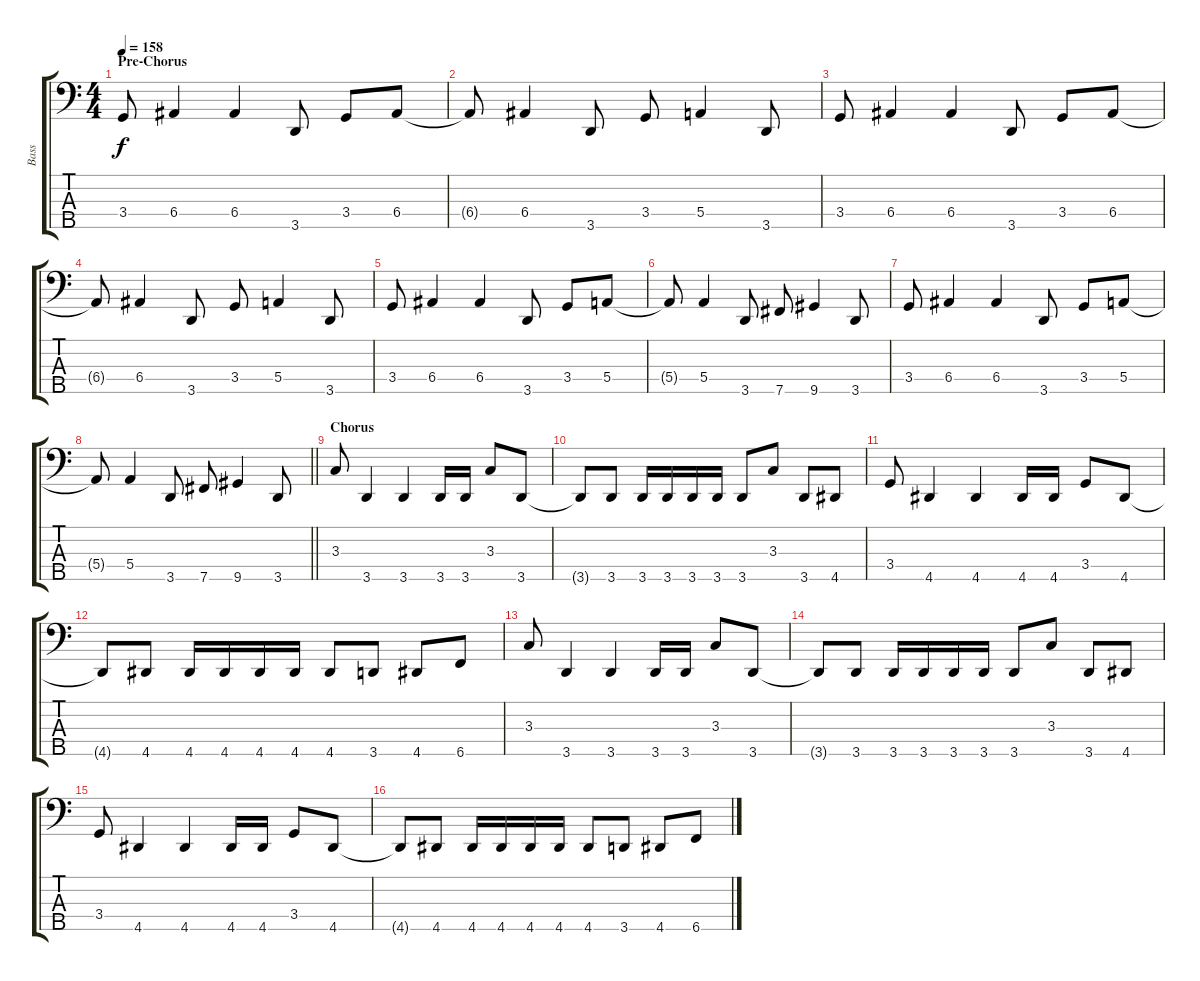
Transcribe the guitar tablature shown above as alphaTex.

\track ("Bass" "Bass") {instrument electricbassfinger}
\staff {score tabs}
\tuning (G2 D2 A1 E1 B0) {hide}
\ts (4 4)
\section ("" "Pre-Chorus")
\tempo 158
\clef f4
\ks c
3.4.8{dy f} 6.4.4 6.4.4 3.5.8 3.4.8 6.4.8 |
6.4{t}.8 6.4.4 3.5.8 3.4.8 5.4.4 3.5.8 |
3.4.8 6.4.4 6.4.4 3.5.8 3.4.8 6.4.8 |
6.4{t}.8 6.4.4 3.5.8 3.4.8 5.4.4 3.5.8 |
3.4.8 6.4.4 6.4.4 3.5.8 3.4.8 5.4.8 |
5.4{t}.8 5.4.4 3.5.8 7.5.8 9.5.4 3.5.8 |
3.4.8 6.4.4 6.4.4 3.5.8 3.4.8 5.4.8 |
\barLineRight lightlight
5.4{t}.8 5.4.4 3.5.8 7.5.8 9.5.4 3.5.8 |
\section ("" "Chorus")
3.3.8 3.5.4 3.5.4 3.5.16 3.5.16 3.3.8 3.5.8 |
3.5{t}.8 3.5.8 3.5.16 3.5.16 3.5.16 3.5.16 3.5.8 3.3.8 3.5.8 4.5.8 |
3.4.8 4.5.4 4.5.4 4.5.16 4.5.16 3.4.8 4.5.8 |
4.5{t}.8 4.5.8 4.5.16 4.5.16 4.5.16 4.5.16 4.5.8 3.5.8 4.5.8 6.5.8 |
3.3.8 3.5.4 3.5.4 3.5.16 3.5.16 3.3.8 3.5.8 |
3.5{t}.8 3.5.8 3.5.16 3.5.16 3.5.16 3.5.16 3.5.8 3.3.8 3.5.8 4.5.8 |
3.4.8 4.5.4 4.5.4 4.5.16 4.5.16 3.4.8 4.5.8 |
4.5{t}.8 4.5.8 4.5.16 4.5.16 4.5.16 4.5.16 4.5.8 3.5.8 4.5.8 6.5.8
